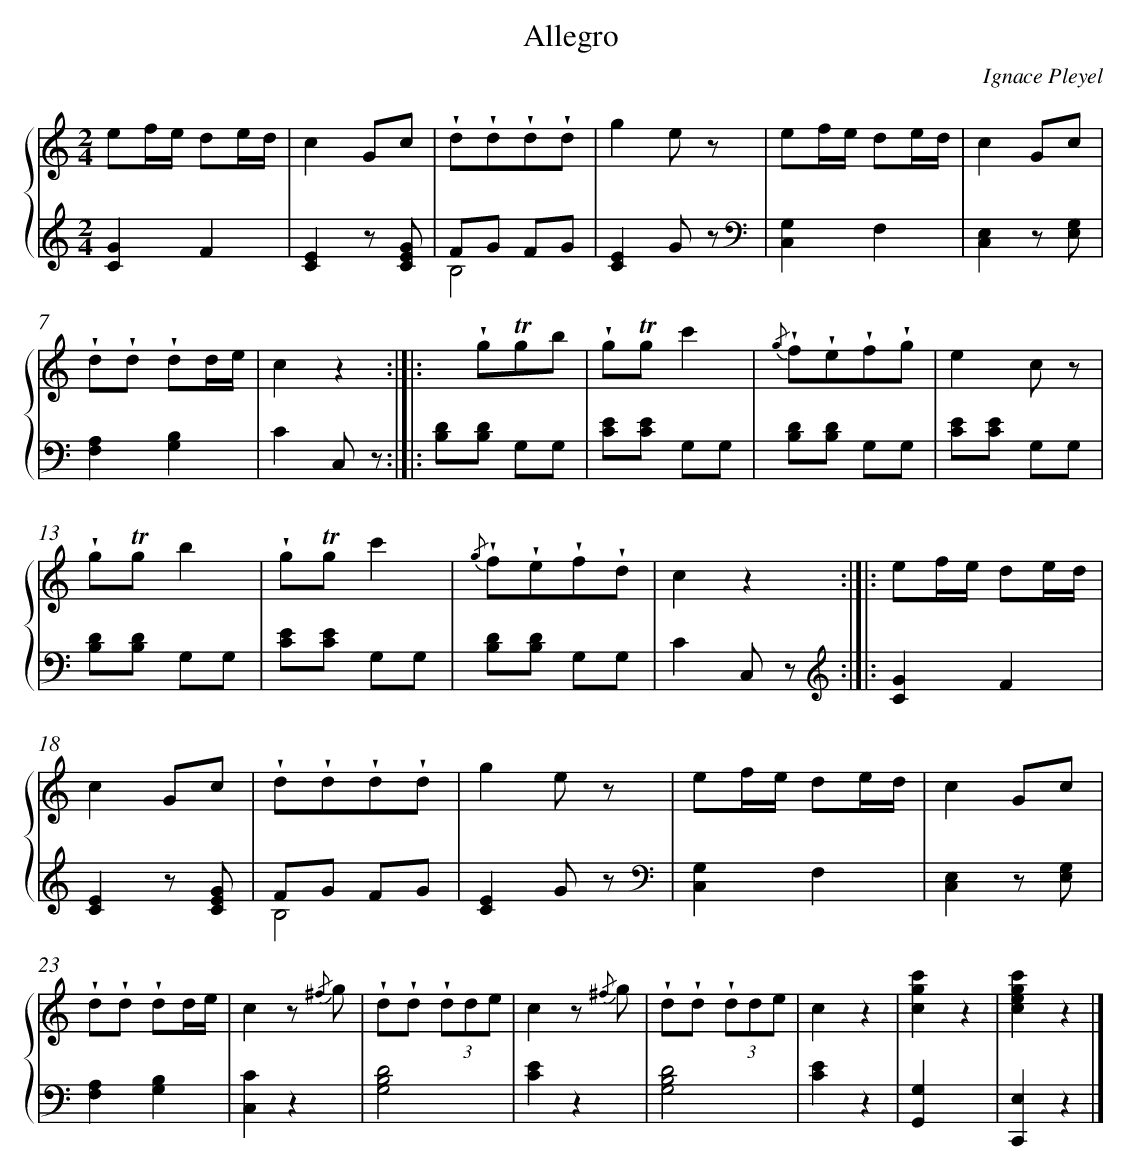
X:1
T: Allegro
C: Ignace Pleyel
L: 1/8
M: 2/4
%%staves {1 2}
V: 1 clef=treble
V: 2 clef=treble
K: C
[V:1] ef/e/ de/d/ |
[V:2] [K:clef=treble][C2G2]F2 |
[V:1] c2Gc |
[V:2] [C2E2]z [CEG] |
[V:1] !wedge!d!wedge!d!wedge!d!wedge!d |
[V:2] FG FG & B,4 |
[V:1] g2e z |
[V:2] [C2E2]G z |
[V:1] ef/e/ de/d/ |
[V:2] [K:clef=bass][C,2G,2]F,2 |
[V:1] c2Gc |
[V:2] [C,2E,2]z [E,G,] |
[V:1] !wedge!d!wedge!d !wedge!dd/e/ |
[V:2] [F,2A,2][G,2B,2] |
[V:1] c2z2 :|]|:
[V:2] C2C, z :|]|:
[V:1] x !wedge!g!trill!gb |
[V:2] [B,D][B,D] G,G, |
[V:1] !wedge!g!trill!gc'2 |
[V:2] [CE][CE] G,G, |
[V:1] {/g} !wedge!f!wedge!e!wedge!f!wedge!g |
[V:2] [B,D][B,D] G,G, |
[V:1] e2c z |
[V:2] [CE][CE] G,G, |
[V:1] !wedge!g!trill!gb2 |
[V:2] [B,D][B,D] G,G, |
[V:1] !wedge!g!trill!gc'2 |
[V:2] [CE][CE] G,G, |
[V:1] {/g} !wedge!f!wedge!e!wedge!f!wedge!d |
[V:2] [B,D][B,D] G,G, |
[V:1] c2z2 :|]|:
[V:2] C2C, z[K:clef=treble] :|]|:
[V:1] ef/e/ de/d/ |
[V:2] [C2G2]F2 |
[V:1] c2Gc |
[V:2] [C2E2]z [CEG] |
[V:1] !wedge!d!wedge!d!wedge!d!wedge!d |
[V:2] FG FG & B,4 |
[V:1] g2e z |
[V:2] [C2E2]G z[K:clef=bass] |
[V:1] ef/e/ de/d/ |
[V:2] [C,2G,2]F,2 |
[V:1] c2Gc |
[V:2] [C,2E,2]z [E,G,] |
[V:1] !wedge!d!wedge!d !wedge!dd/e/ |
[V:2] [F,2A,2][G,2B,2] |
[V:1] c2z {/^f} g |
[V:2] [C,2C2]z2 |
[V:1] !wedge!d!wedge!d (3!wedge!dde |
[V:2] [G,4B,4D4] |
[V:1] c2z {/^f} g |
[V:2] [C2E2]z2 |
[V:1] !wedge!d!wedge!d (3!wedge!dde |
[V:2] [G,4B,4D4] |
[V:1] c2z2 |
[V:2] [C2E2]z2 |
[V:1] [c2g2c'2]z2 |
[V:2] [G,,2G,2]x2 |
[V:1] [c2e2g2c'2]z2 |]
[V:2] [C,,2E,2]z2 |]
